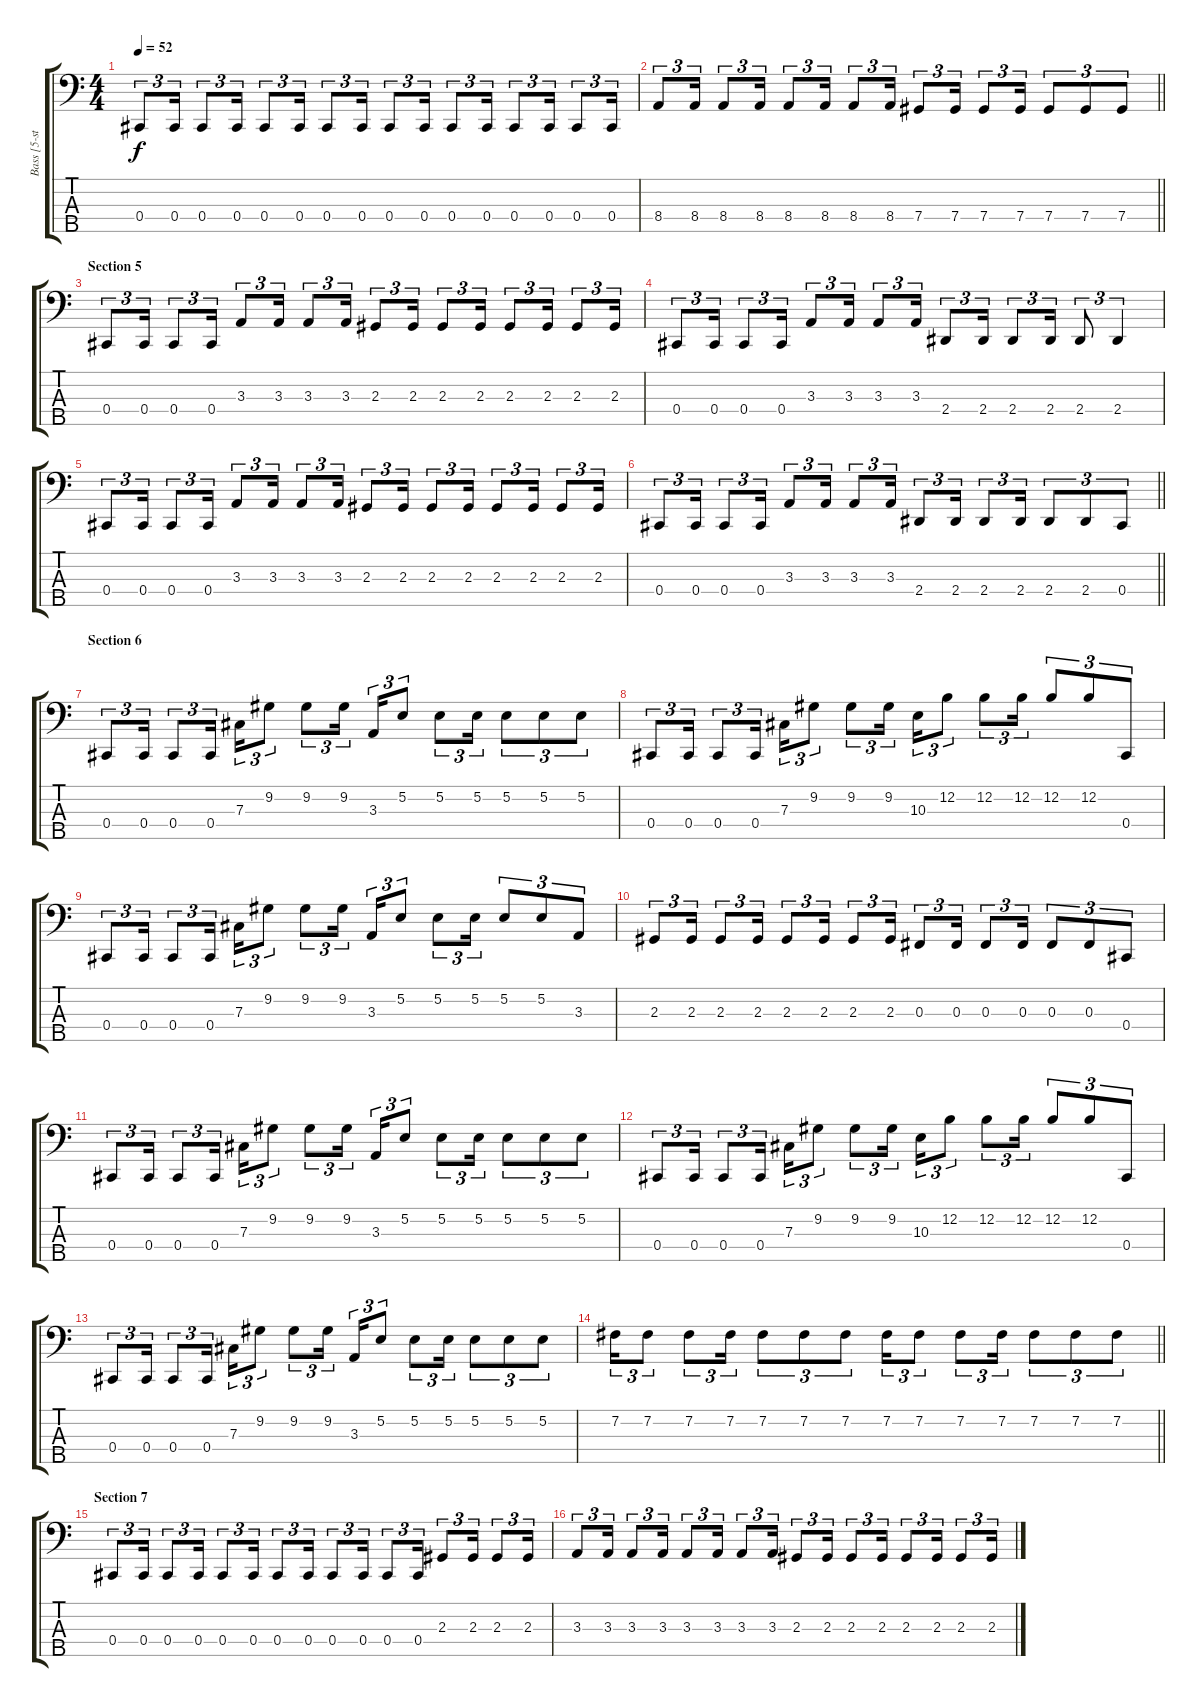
\track ("Bass [5-string]" "Bass [5-st") {instrument electricbasspick}
\staff {score tabs}
\tuning (E2 B1 Gb1 Db1 Ab0) {hide}
\ts (4 4)
\tempo 52
\clef f4
\ks c
0.4.8{tu (3 2) dy f} 0.4.16{tu (3 2)} 0.4.8{tu (3 2)} 0.4.16{tu (3 2)} 0.4.8{tu (3 2)} 0.4.16{tu (3 2)} 0.4.8{tu (3 2)} 0.4.16{tu (3 2)} 0.4.8{tu (3 2)} 0.4.16{tu (3 2)} 0.4.8{tu (3 2)} 0.4.16{tu (3 2)} 0.4.8{tu (3 2)} 0.4.16{tu (3 2)} 0.4.8{tu (3 2)} 0.4.16{tu (3 2)} |
\barLineRight lightlight
8.4.8{tu (3 2)} 8.4.16{tu (3 2)} 8.4.8{tu (3 2)} 8.4.16{tu (3 2)} 8.4.8{tu (3 2)} 8.4.16{tu (3 2)} 8.4.8{tu (3 2)} 8.4.16{tu (3 2)} 7.4.8{tu (3 2)} 7.4.16{tu (3 2)} 7.4.8{tu (3 2)} 7.4.16{tu (3 2)} 7.4.8{tu (3 2)} 7.4.8{tu (3 2)} 7.4.8{tu (3 2)} |
\section ("" "Section 5")
0.4.8{tu (3 2)} 0.4.16{tu (3 2)} 0.4.8{tu (3 2)} 0.4.16{tu (3 2)} 3.3.8{tu (3 2)} 3.3.16{tu (3 2)} 3.3.8{tu (3 2)} 3.3.16{tu (3 2)} 2.3.8{tu (3 2)} 2.3.16{tu (3 2)} 2.3.8{tu (3 2)} 2.3.16{tu (3 2)} 2.3.8{tu (3 2)} 2.3.16{tu (3 2)} 2.3.8{tu (3 2)} 2.3.16{tu (3 2)} |
0.4.8{tu (3 2)} 0.4.16{tu (3 2)} 0.4.8{tu (3 2)} 0.4.16{tu (3 2)} 3.3.8{tu (3 2)} 3.3.16{tu (3 2)} 3.3.8{tu (3 2)} 3.3.16{tu (3 2)} 2.4.8{tu (3 2)} 2.4.16{tu (3 2)} 2.4.8{tu (3 2)} 2.4.16{tu (3 2)} 2.4.8{tu (3 2)} 2.4.4{tu (3 2)} |
0.4.8{tu (3 2)} 0.4.16{tu (3 2)} 0.4.8{tu (3 2)} 0.4.16{tu (3 2)} 3.3.8{tu (3 2)} 3.3.16{tu (3 2)} 3.3.8{tu (3 2)} 3.3.16{tu (3 2)} 2.3.8{tu (3 2)} 2.3.16{tu (3 2)} 2.3.8{tu (3 2)} 2.3.16{tu (3 2)} 2.3.8{tu (3 2)} 2.3.16{tu (3 2)} 2.3.8{tu (3 2)} 2.3.16{tu (3 2)} |
\barLineRight lightlight
0.4.8{tu (3 2)} 0.4.16{tu (3 2)} 0.4.8{tu (3 2)} 0.4.16{tu (3 2)} 3.3.8{tu (3 2)} 3.3.16{tu (3 2)} 3.3.8{tu (3 2)} 3.3.16{tu (3 2)} 2.4.8{tu (3 2)} 2.4.16{tu (3 2)} 2.4.8{tu (3 2)} 2.4.16{tu (3 2)} 2.4.8{tu (3 2)} 2.4.8{tu (3 2)} 0.4.8{tu (3 2)} |
\section ("" "Section 6")
0.4.8{tu (3 2)} 0.4.16{tu (3 2)} 0.4.8{tu (3 2)} 0.4.16{tu (3 2)} 7.3.16{tu (3 2)} 9.2.8{tu (3 2)} 9.2.8{tu (3 2)} 9.2.16{tu (3 2)} 3.3.16{tu (3 2)} 5.2.8{tu (3 2)} 5.2.8{tu (3 2)} 5.2.16{tu (3 2)} 5.2.8{tu (3 2)} 5.2.8{tu (3 2)} 5.2.8{tu (3 2)} |
0.4.8{tu (3 2)} 0.4.16{tu (3 2)} 0.4.8{tu (3 2)} 0.4.16{tu (3 2)} 7.3.16{tu (3 2)} 9.2.8{tu (3 2)} 9.2.8{tu (3 2)} 9.2.16{tu (3 2)} 10.3.16{tu (3 2)} 12.2.8{tu (3 2)} 12.2.8{tu (3 2)} 12.2.16{tu (3 2)} 12.2.8{tu (3 2)} 12.2.8{tu (3 2)} 0.4.8{tu (3 2)} |
0.4.8{tu (3 2)} 0.4.16{tu (3 2)} 0.4.8{tu (3 2)} 0.4.16{tu (3 2)} 7.3.16{tu (3 2)} 9.2.8{tu (3 2)} 9.2.8{tu (3 2)} 9.2.16{tu (3 2)} 3.3.16{tu (3 2)} 5.2.8{tu (3 2)} 5.2.8{tu (3 2)} 5.2.16{tu (3 2)} 5.2.8{tu (3 2)} 5.2.8{tu (3 2)} 3.3.8{tu (3 2)} |
2.3.8{tu (3 2)} 2.3.16{tu (3 2)} 2.3.8{tu (3 2)} 2.3.16{tu (3 2)} 2.3.8{tu (3 2)} 2.3.16{tu (3 2)} 2.3.8{tu (3 2)} 2.3.16{tu (3 2)} 0.3.8{tu (3 2)} 0.3.16{tu (3 2)} 0.3.8{tu (3 2)} 0.3.16{tu (3 2)} 0.3.8{tu (3 2)} 0.3.8{tu (3 2)} 0.4.8{tu (3 2)} |
0.4.8{tu (3 2)} 0.4.16{tu (3 2)} 0.4.8{tu (3 2)} 0.4.16{tu (3 2)} 7.3.16{tu (3 2)} 9.2.8{tu (3 2)} 9.2.8{tu (3 2)} 9.2.16{tu (3 2)} 3.3.16{tu (3 2)} 5.2.8{tu (3 2)} 5.2.8{tu (3 2)} 5.2.16{tu (3 2)} 5.2.8{tu (3 2)} 5.2.8{tu (3 2)} 5.2.8{tu (3 2)} |
0.4.8{tu (3 2)} 0.4.16{tu (3 2)} 0.4.8{tu (3 2)} 0.4.16{tu (3 2)} 7.3.16{tu (3 2)} 9.2.8{tu (3 2)} 9.2.8{tu (3 2)} 9.2.16{tu (3 2)} 10.3.16{tu (3 2)} 12.2.8{tu (3 2)} 12.2.8{tu (3 2)} 12.2.16{tu (3 2)} 12.2.8{tu (3 2)} 12.2.8{tu (3 2)} 0.4.8{tu (3 2)} |
0.4.8{tu (3 2)} 0.4.16{tu (3 2)} 0.4.8{tu (3 2)} 0.4.16{tu (3 2)} 7.3.16{tu (3 2)} 9.2.8{tu (3 2)} 9.2.8{tu (3 2)} 9.2.16{tu (3 2)} 3.3.16{tu (3 2)} 5.2.8{tu (3 2)} 5.2.8{tu (3 2)} 5.2.16{tu (3 2)} 5.2.8{tu (3 2)} 5.2.8{tu (3 2)} 5.2.8{tu (3 2)} |
\barLineRight lightlight
7.2.16{tu (3 2)} 7.2.8{tu (3 2)} 7.2.8{tu (3 2)} 7.2.16{tu (3 2)} 7.2.8{tu (3 2)} 7.2.8{tu (3 2)} 7.2.8{tu (3 2)} 7.2.16{tu (3 2)} 7.2.8{tu (3 2)} 7.2.8{tu (3 2)} 7.2.16{tu (3 2)} 7.2.8{tu (3 2)} 7.2.8{tu (3 2)} 7.2.8{tu (3 2)} |
\section ("" "Section 7")
0.4.8{tu (3 2)} 0.4.16{tu (3 2)} 0.4.8{tu (3 2)} 0.4.16{tu (3 2)} 0.4.8{tu (3 2)} 0.4.16{tu (3 2)} 0.4.8{tu (3 2)} 0.4.16{tu (3 2)} 0.4.8{tu (3 2)} 0.4.16{tu (3 2)} 0.4.8{tu (3 2)} 0.4.16{tu (3 2)} 2.3.8{tu (3 2)} 2.3.16{tu (3 2)} 2.3.8{tu (3 2)} 2.3.16{tu (3 2)} |
3.3.8{tu (3 2)} 3.3.16{tu (3 2)} 3.3.8{tu (3 2)} 3.3.16{tu (3 2)} 3.3.8{tu (3 2)} 3.3.16{tu (3 2)} 3.3.8{tu (3 2)} 3.3.16{tu (3 2)} 2.3.8{tu (3 2)} 2.3.16{tu (3 2)} 2.3.8{tu (3 2)} 2.3.16{tu (3 2)} 2.3.8{tu (3 2)} 2.3.16{tu (3 2)} 2.3.8{tu (3 2)} 2.3.16{tu (3 2)}
